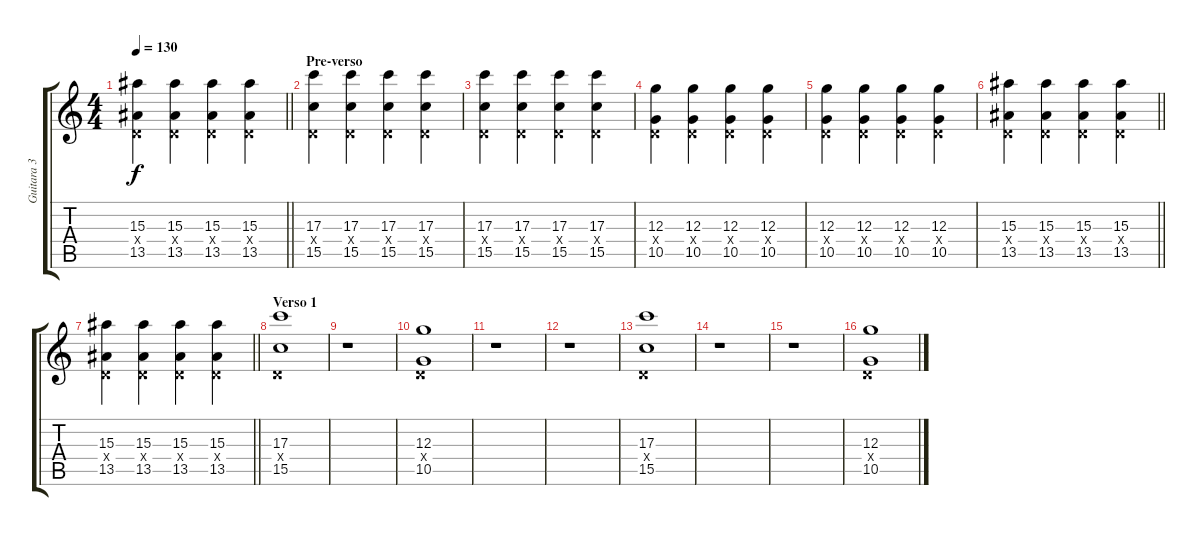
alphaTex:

\track ("Guitara 3" "Guitara 3") {instrument distortionguitar}
\staff {score tabs}
\tuning (E4 B3 G3 D3 A2 E2) {hide}
\ts (4 4)
\tempo 130
\clef g2
\barLineRight lightlight
\ks c
(15.3 0.4{x} 13.5).4{dy f} (15.3 0.4{x} 13.5).4 (15.3 0.4{x} 13.5).4 (15.3 0.4{x} 13.5).4 |
\section ("" "Pre-verso")
(17.3 0.4{x} 15.5).4 (17.3 0.4{x} 15.5).4 (17.3 0.4{x} 15.5).4 (17.3 0.4{x} 15.5).4 |
(17.3 0.4{x} 15.5).4 (17.3 0.4{x} 15.5).4 (17.3 0.4{x} 15.5).4 (17.3 0.4{x} 15.5).4 |
(12.3 0.4{x} 10.5).4 (12.3 0.4{x} 10.5).4 (12.3 0.4{x} 10.5).4 (12.3 0.4{x} 10.5).4 |
(12.3 0.4{x} 10.5).4 (12.3 0.4{x} 10.5).4 (12.3 0.4{x} 10.5).4 (12.3 0.4{x} 10.5).4 |
\barLineRight lightlight
(15.3 0.4{x} 13.5).4 (15.3 0.4{x} 13.5).4 (15.3 0.4{x} 13.5).4 (15.3 0.4{x} 13.5).4 |
\barLineRight lightlight
(15.3 0.4{x} 13.5).4 (15.3 0.4{x} 13.5).4 (15.3 0.4{x} 13.5).4 (15.3 0.4{x} 13.5).4 |
\section ("" "Verso 1")
(17.3 0.4{x} 15.5).1 |
r.1 |
(12.3 0.4{x} 10.5).1 |
r.1 |
r.1 |
(17.3 0.4{x} 15.5).1 |
r.1 |
r.1 |
(12.3 0.4{x} 10.5).1
